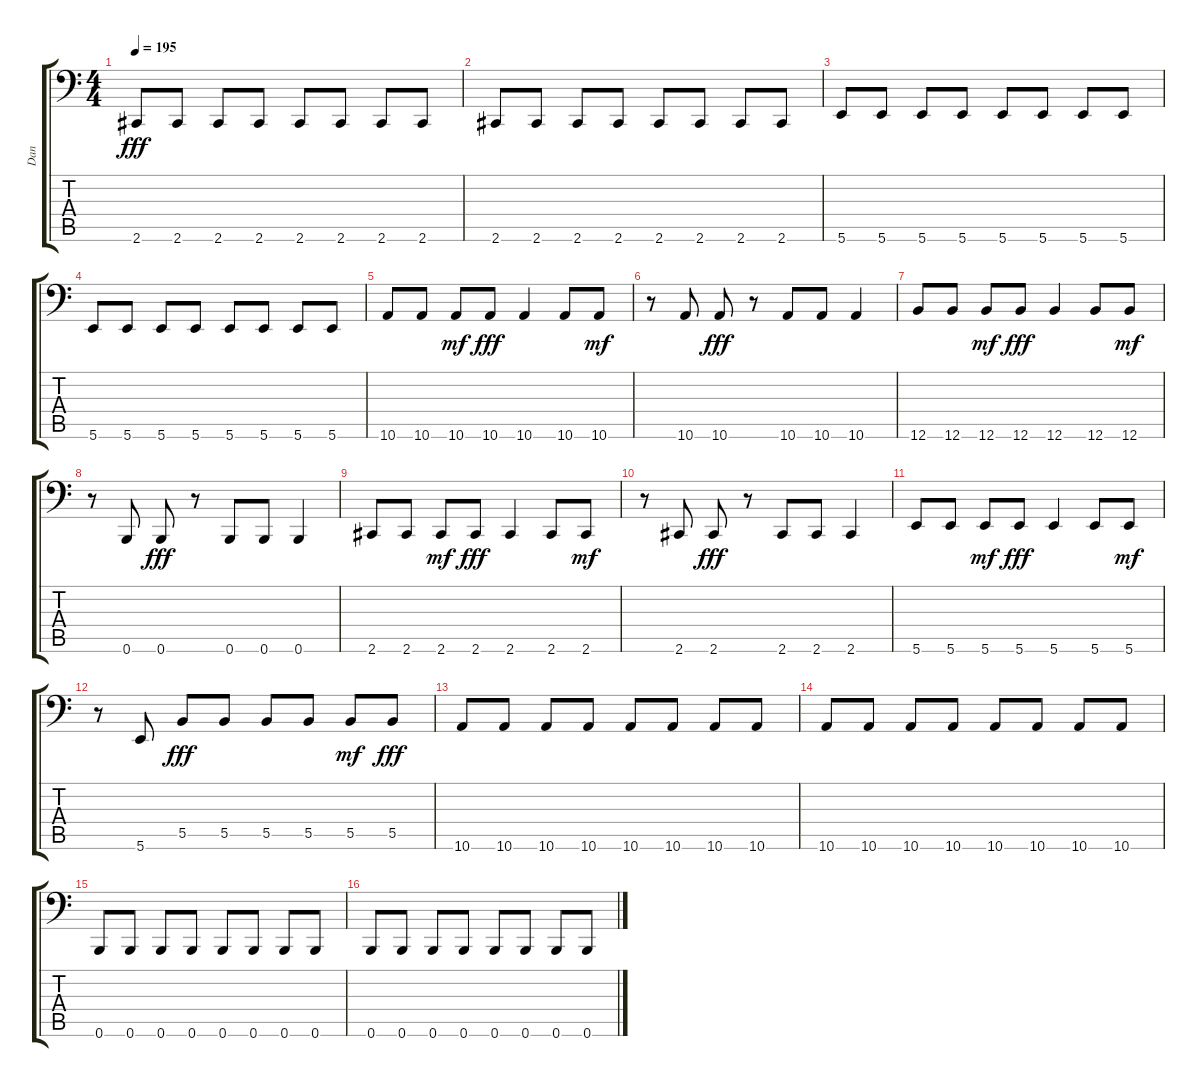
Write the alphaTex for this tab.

\track ("Dan" "Dan") {instrument electricbassfinger}
\staff {score tabs}
\tuning (Db3 Ab2 E2 B1 Gb1 B0) {hide}
\ts (4 4)
\tempo 195
\clef f4
\ks c
2.6.8{dy fff} 2.6.8 2.6.8 2.6.8 2.6.8 2.6.8 2.6.8 2.6.8 |
2.6.8 2.6.8 2.6.8 2.6.8 2.6.8 2.6.8 2.6.8 2.6.8 |
5.6.8 5.6.8 5.6.8 5.6.8 5.6.8 5.6.8 5.6.8 5.6.8 |
5.6.8 5.6.8 5.6.8 5.6.8 5.6.8 5.6.8 5.6.8 5.6.8 |
10.6.8 10.6.8 10.6.8{dy mf} 10.6.8{dy fff} 10.6.4 10.6.8 10.6.8{dy mf} |
r.8 10.6.8 10.6.8{dy fff} r.8 10.6.8 10.6.8 10.6.4 |
12.6.8 12.6.8 12.6.8{dy mf} 12.6.8{dy fff} 12.6.4 12.6.8 12.6.8{dy mf} |
r.8 0.6.8 0.6.8{dy fff} r.8 0.6.8 0.6.8 0.6.4 |
2.6.8 2.6.8 2.6.8{dy mf} 2.6.8{dy fff} 2.6.4 2.6.8 2.6.8{dy mf} |
r.8 2.6.8 2.6.8{dy fff} r.8 2.6.8 2.6.8 2.6.4 |
5.6.8 5.6.8 5.6.8{dy mf} 5.6.8{dy fff} 5.6.4 5.6.8 5.6.8{dy mf} |
r.8 5.6.8 5.5.8{dy fff} 5.5.8 5.5.8 5.5.8 5.5.8{dy mf} 5.5.8{dy fff} |
10.6.8 10.6.8 10.6.8 10.6.8 10.6.8 10.6.8 10.6.8 10.6.8 |
10.6.8 10.6.8 10.6.8 10.6.8 10.6.8 10.6.8 10.6.8 10.6.8 |
0.6.8 0.6.8 0.6.8 0.6.8 0.6.8 0.6.8 0.6.8 0.6.8 |
0.6.8 0.6.8 0.6.8 0.6.8 0.6.8 0.6.8 0.6.8 0.6.8
